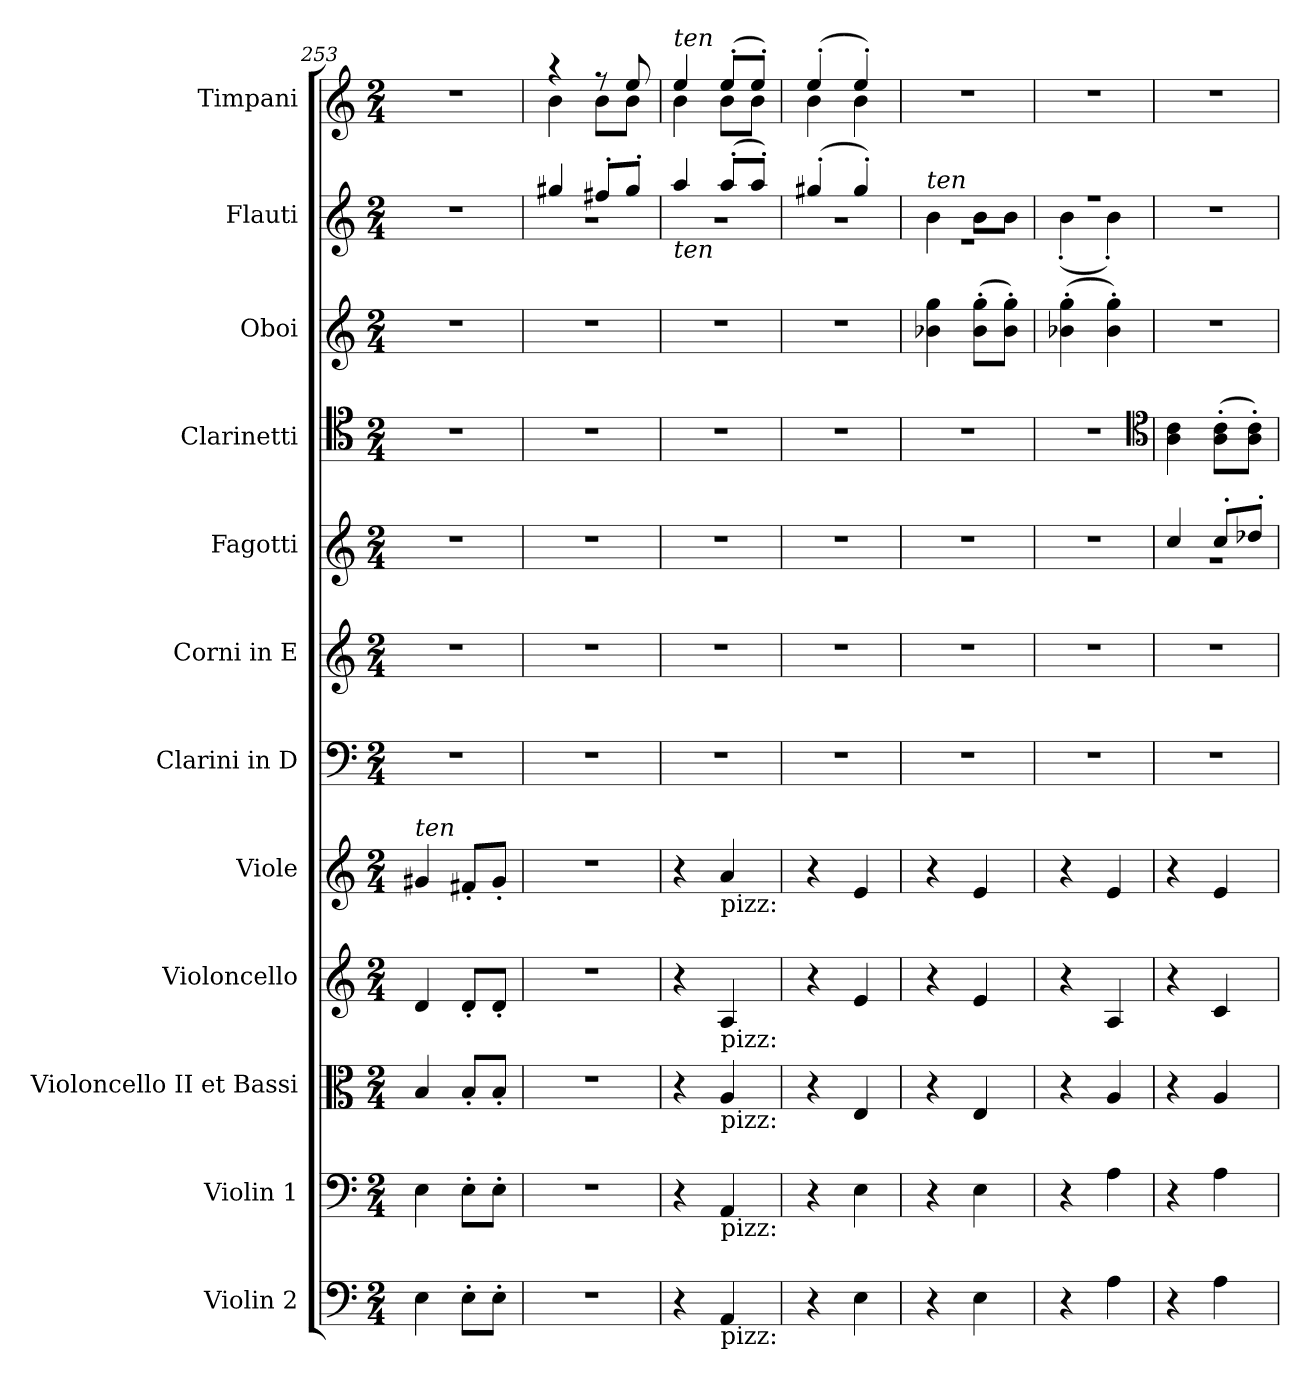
**kern	**dynam	**kern	**dynam	**kern	**dynam	**kern	**dynam	**kern	**dynam	**kern	**kern	**kern	**dynam	**kern	**dynam	**kern	**dynam	**kern	**dynam	**kern	**dynam
*part12	*part12	*part11	*part11	*part10	*part10	*part9	*part9	*part8	*part8	*part7	*part6	*part5	*part5	*part4	*part4	*part3	*part3	*part2	*part2	*part1	*part1
*staff12	*staff12	*staff11	*staff11	*staff10	*staff10	*staff9	*staff9	*staff8	*staff8	*staff7	*staff6	*staff5	*staff5	*staff4	*staff4	*staff3	*staff3	*staff2	*staff2	*staff1	*staff1
*I"Violin 2	*	*I"Violin 1	*	*I"Violoncello II et Bassi	*	*I"Violoncello	*	*I"Viole	*	*I"Clarini in D	*I"Corni in E	*I"Fagotti	*	*I"Clarinetti	*	*I"Oboi	*	*I"Flauti	*	*I"Timpani	*
*I'Vln. 2	*	*I'Vln. 1	*	*	*	*I'Vc.	*	*	*	*	*	*	*	*	*	*I'Ob.	*	*I'Fl.	*	*I'Timp.	*
*clefF4	*	*clefF4	*	*clefC3	*	*clefG2	*	*clefG2	*	*clefF4	*clefG2	*clefG2	*	*clefC4	*	*clefG2	*	*clefG2	*	*clefG2	*
*ITrd7c12	*	*	*	*	*	*	*	*	*	*	*ITrd-1c-2	*ITrd5c8	*	*	*	*ITrd2c3	*	*	*	*	*
*k[]	*	*k[]	*	*k[]	*	*k[]	*	*k[]	*	*k[]	*k[f#c#]	*k[f#c#g#d#]	*	*k[]	*	*k[f#c#g#]	*	*k[]	*	*k[]	*
*M2/4	*	*M2/4	*	*M2/4	*	*M2/4	*	*M2/4	*	*M2/4	*M2/4	*M2/4	*	*M2/4	*	*M2/4	*	*M2/4	*	*M2/4	*
=253	=253	=253	=253	=253	=253	=253	=253	=253	=253	=253	=253	=253	=253	=253	=253	=253	=253	=253	=253	=253	=253
!	!	!	!	!	!	!	!	!LO:TX:a:i:t=ten	!	!	!	!	!	!	!	!	!	!	!	!	!
!	!LO:DY:b	!	!LO:DY:b	!	!LO:DY:b	!	!LO:DY:b	!	!LO:DY:b	!	!	!	!	!	!	!	!	!	!	!	!
4EE\	P	4E\	P	4B/	P	4d/	P	4g#X/	P	2r	2r	2r	.	2r	.	2r	.	2r	.	2r	.
8EE'\L	.	8E'\L	.	8B'/L	.	8d'/L	.	8f#X'/L	.	.	.	.	.	.	.	.	.	.	.	.	.
8EE'\J	.	8E'\J	.	8B'/J	.	8d'/J	.	8g#'/J	.	.	.	.	.	.	.	.	.	.	.	.	.
=254	=254	=254	=254	=254	=254	=254	=254	=254	=254	=254	=254	=254	=254	=254	=254	=254	=254	=254	=254	=254	=254
*	*	*	*	*	*	*	*	*	*	*	*	*	*	*	*	*	*	*^	*	*^	*
!	!	!	!	!	!	!	!	!	!	!	!	!	!	!	!	!	!	!	!	!LO:DY:b	!	!	!LO:DY:b
2r	.	2r	.	2r	.	2r	.	2r	.	2r	2r	2r	.	2r	.	2r	.	4gg#X/	2r	P	4r	4b\	P
.	.	.	.	.	.	.	.	.	.	.	.	.	.	.	.	.	.	8ff#X'/L	.	.	8r	8b\L	.
.	.	.	.	.	.	.	.	.	.	.	.	.	.	.	.	.	.	8gg#'/J	.	.	8ee/	8b\J	.
=255	=255	=255	=255	=255	=255	=255	=255	=255	=255	=255	=255	=255	=255	=255	=255	=255	=255	=255	=255	=255	=255	=255	=255
!	!	!	!	!	!	!	!	!	!	!	!	!	!	!	!	!	!	!	!	!	!LO:TX:a:i:t=ten	!	!
!	!	!	!	!	!	!	!	!	!	!	!	!	!	!	!	!	!	!LO:TX:b:i:t=ten	!	!	!	!	!
!	!	!	!	!	!	!	!	!	!	!	!	!	!	!	!	!	!	!	!	!LO:DY:b	!	!	!LO:DY:b
4r	.	4r	.	4r	.	4r	.	4r	.	2r	2r	2r	.	2r	.	2r	.	4aa/	2r	PP	4ee/	4b\	PP
!	!	!	!	!	!	!	!	!LO:TX:b:t=pizz&colon;	!	!	!	!	!	!	!	!	!	!	!	!	!	!	!
!	!	!	!	!	!	!LO:TX:b:t=pizz&colon;	!	!	!	!	!	!	!	!	!	!	!	!	!	!	!	!	!
!	!	!	!	!LO:TX:b:t=pizz&colon;	!	!	!	!	!	!	!	!	!	!	!	!	!	!	!	!	!	!	!
!	!	!LO:TX:b:t=pizz&colon;	!	!	!	!	!	!	!	!	!	!	!	!	!	!	!	!	!	!	!	!	!
!LO:TX:b:t=pizz&colon;	!	!	!	!	!	!	!	!	!	!	!	!	!	!	!	!	!	!	!	!	!	!	!
!	!	!	!	!	!	!	!	!	!LO:DY:a	!	!	!	!	!	!	!	!	!	!	!	!	!	!
4AAA/	.	4AA/	.	4A/	.	4A/	.	4a/	P	.	.	.	.	.	.	.	.	(<8aa'/L	.	.	(>8ee'/L	8b\L	.
.	.	.	.	.	.	.	.	.	.	.	.	.	.	.	.	.	.	8aa'/J)	.	.	8ee'/J)	8b\J	.
=256	=256	=256	=256	=256	=256	=256	=256	=256	=256	=256	=256	=256	=256	=256	=256	=256	=256	=256	=256	=256	=256	=256	=256
4r	.	4r	.	4r	.	4r	.	4r	.	2r	2r	2r	.	2r	.	2r	.	(>4gg#X'/	2r	.	(>4ee'/	4b\	.
4EE\	.	4E\	.	4E/	.	4e/	.	4e/	.	.	.	.	.	.	.	.	.	4gg#'/)	.	.	4ee'/)	4b\	.
!!LO:PB:g=z
=257	=257	=257	=257	=257	=257	=257	=257	=257	=257	=257	=257	=257	=257	=257	=257	=257	=257	=257	=257	=257	=257	=257	=257
!	!	!	!	!	!	!	!	!	!	!	!	!	!	!	!	!	!	!LO:TX:a:i:t=ten	!	!	!	!	!
!	!	!	!	!	!	!	!	!	!	!	!	!	!	!	!	!	!LO:DY:b	!	!	!LO:DY:b	!	!	!
*	*	*	*	*	*	*	*	*	*	*	*	*	*	*	*	*	*	*	*	*	*v	*v	*
4r	.	4r	.	4r	.	4r	.	4r	.	2r	2r	2r	.	2r	.	4g\ 4ee\	PP	4b\	2r	PP	2r	.
4EE\	.	4E\	.	4E/	.	4e/	.	4e/	.	.	.	.	.	.	.	(>8g'\ 8ee'\L	.	8b\L	.	.	.	.
.	.	.	.	.	.	.	.	.	.	.	.	.	.	.	.	8g'\ 8ee'\J)	.	8b\J	.	.	.	.
=258	=258	=258	=258	=258	=258	=258	=258	=258	=258	=258	=258	=258	=258	=258	=258	=258	=258	=258	=258	=258	=258	=258
4r	.	4r	.	4r	.	4r	.	4r	.	2r	2r	2r	.	2r	.	(>4g'\ 4ee'\	.	2r	(>4b'\	.	2r	.
4AA\	.	4A\	.	4A/	.	4A/	.	4e/	.	.	.	.	.	.	.	4g'\ 4ee'\)	.	.	4b'\)	.	.	.
*	*	*	*	*	*	*	*	*	*	*	*	*	*	*	*	*	*	*v	*v	*	*	*
*	*	*	*	*	*	*	*	*	*	*	*	*	*	*clefC4	*	*	*	*	*	*	*
=259	=259	=259	=259	=259	=259	=259	=259	=259	=259	=259	=259	=259	=259	=259	=259	=259	=259	=259	=259	=259	=259
*	*	*	*	*	*	*	*	*	*	*	*	*^	*	*	*	*	*	*^	*	*	*
!	!	!	!	!	!	!	!	!	!	!	!	!	!	!LO:DY:b	!	!LO:DY:b	!	!	!	!	!	!	!
*	*	*	*	*	*	*	*	*	*	*	*	*	*	*	*	*	*	*	*v	*v	*	*	*
4r	.	4r	.	4r	.	4r	.	4r	.	2r	2r	4e/	2r	PP	4A\ 4c\	PP	2r	.	2r	.	2r	.
4AA\	.	4A\	.	4A/	.	4c/	.	4e/	.	.	.	8e'/L	.	.	(>8A'\ 8c'\L	.	.	.	.	.	.	.
.	.	.	.	.	.	.	.	.	.	.	.	8f'/J	.	.	8A'\ 8c'\J)	.	.	.	.	.	.	.
*	*	*	*	*	*	*	*	*	*	*	*	*v	*v	*	*	*	*	*	*	*	*	*
=	=	=	=	=	=	=	=	=	=	=	=	=	=	=	=	=	=	=	=	=	=
*-	*-	*-	*-	*-	*-	*-	*-	*-	*-	*-	*-	*-	*-	*-	*-	*-	*-	*-	*-	*-	*-
